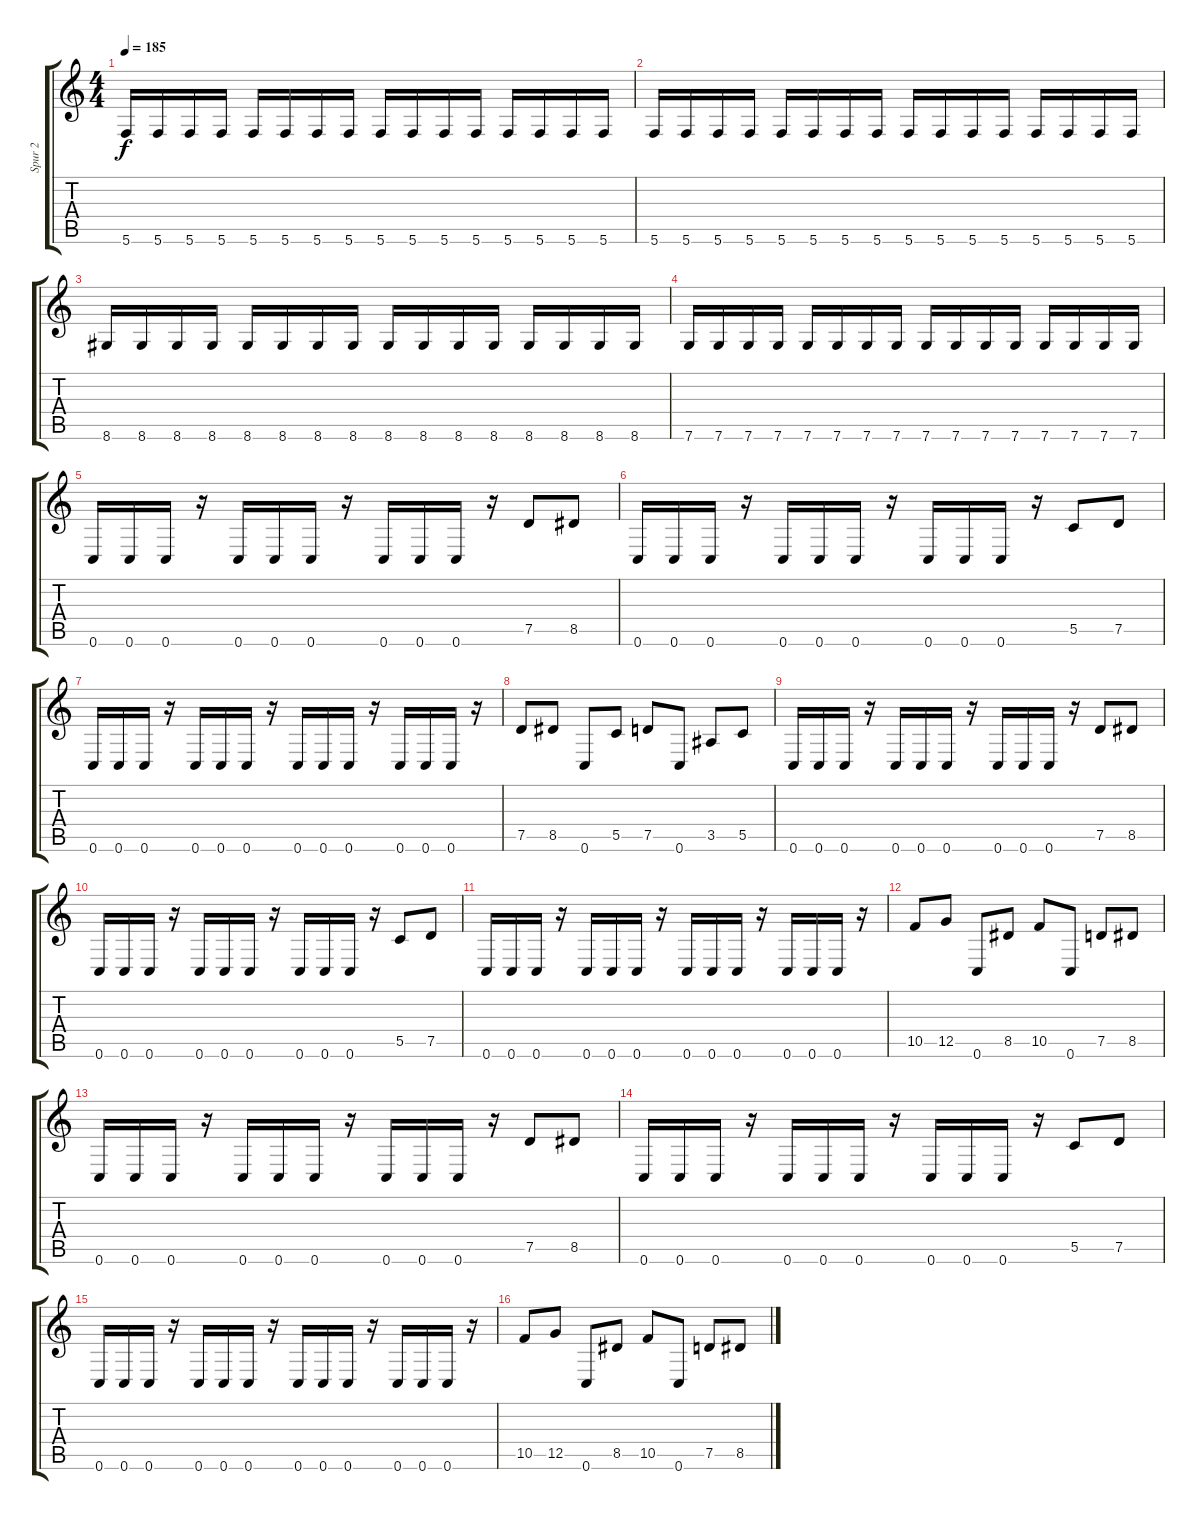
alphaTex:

\track ("Spur 2" "Spur 2") {instrument distortionguitar}
\staff {score tabs}
\tuning (D4 A3 F3 C3 G2 C2) {hide}
\ts (4 4)
\tempo 185
\clef g2
\ks c
5.6.16{dy f} 5.6.16 5.6.16 5.6.16 5.6.16 5.6.16 5.6.16 5.6.16 5.6.16 5.6.16 5.6.16 5.6.16 5.6.16 5.6.16 5.6.16 5.6.16 |
5.6.16 5.6.16 5.6.16 5.6.16 5.6.16 5.6.16 5.6.16 5.6.16 5.6.16 5.6.16 5.6.16 5.6.16 5.6.16 5.6.16 5.6.16 5.6.16 |
8.6.16 8.6.16 8.6.16 8.6.16 8.6.16 8.6.16 8.6.16 8.6.16 8.6.16 8.6.16 8.6.16 8.6.16 8.6.16 8.6.16 8.6.16 8.6.16 |
7.6.16 7.6.16 7.6.16 7.6.16 7.6.16 7.6.16 7.6.16 7.6.16 7.6.16 7.6.16 7.6.16 7.6.16 7.6.16 7.6.16 7.6.16 7.6.16 |
0.6.16 0.6.16 0.6.16 r.16 0.6.16 0.6.16 0.6.16 r.16 0.6.16 0.6.16 0.6.16 r.16 7.5.8 8.5.8 |
0.6.16 0.6.16 0.6.16 r.16 0.6.16 0.6.16 0.6.16 r.16 0.6.16 0.6.16 0.6.16 r.16 5.5.8 7.5.8 |
0.6.16 0.6.16 0.6.16 r.16 0.6.16 0.6.16 0.6.16 r.16 0.6.16 0.6.16 0.6.16 r.16 0.6.16 0.6.16 0.6.16 r.16 |
7.5.8 8.5.8 0.6.8 5.5.8 7.5.8 0.6.8 3.5.8 5.5.8 |
0.6.16 0.6.16 0.6.16 r.16 0.6.16 0.6.16 0.6.16 r.16 0.6.16 0.6.16 0.6.16 r.16 7.5.8 8.5.8 |
0.6.16 0.6.16 0.6.16 r.16 0.6.16 0.6.16 0.6.16 r.16 0.6.16 0.6.16 0.6.16 r.16 5.5.8 7.5.8 |
0.6.16 0.6.16 0.6.16 r.16 0.6.16 0.6.16 0.6.16 r.16 0.6.16 0.6.16 0.6.16 r.16 0.6.16 0.6.16 0.6.16 r.16 |
10.5.8 12.5.8 0.6.8 8.5.8 10.5.8 0.6.8 7.5.8 8.5.8 |
0.6.16 0.6.16 0.6.16 r.16 0.6.16 0.6.16 0.6.16 r.16 0.6.16 0.6.16 0.6.16 r.16 7.5.8 8.5.8 |
0.6.16 0.6.16 0.6.16 r.16 0.6.16 0.6.16 0.6.16 r.16 0.6.16 0.6.16 0.6.16 r.16 5.5.8 7.5.8 |
0.6.16 0.6.16 0.6.16 r.16 0.6.16 0.6.16 0.6.16 r.16 0.6.16 0.6.16 0.6.16 r.16 0.6.16 0.6.16 0.6.16 r.16 |
10.5.8 12.5.8 0.6.8 8.5.8 10.5.8 0.6.8 7.5.8 8.5.8
